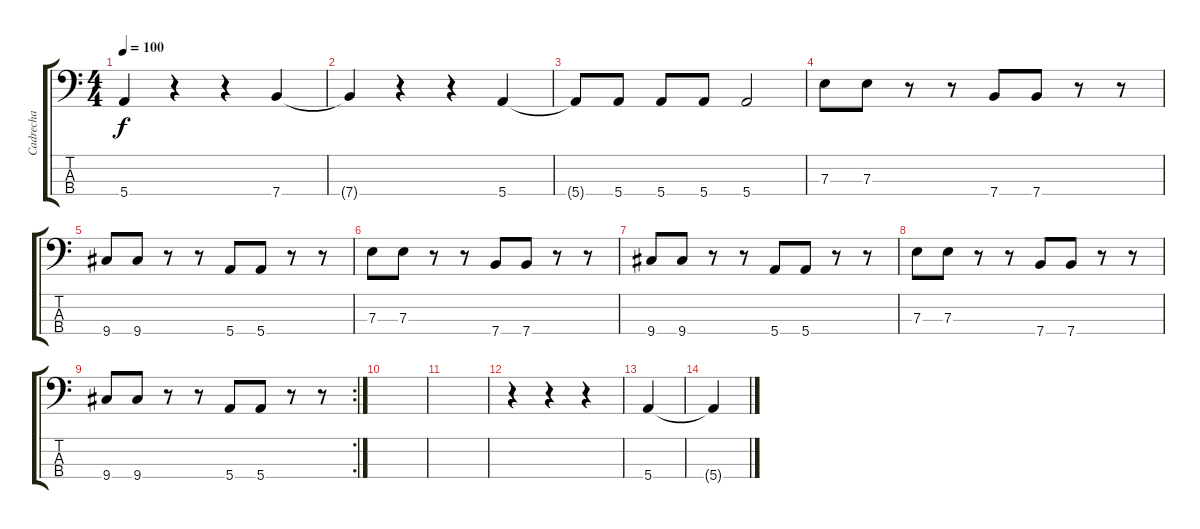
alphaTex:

\track ("Cadrecha" "Cadrecha") {instrument electricbassfinger}
\staff {score tabs}
\tuning (G2 D2 A1 E1) {hide}
\ts (4 4)
\tempo 100
\clef f4
\ks c
5.4{t}.4{dy f} r.4 r.4 7.4.4 |
7.4{t}.4 r.4 r.4 5.4.4 |
5.4{t}.8 5.4.8 5.4.8 5.4.8 5.4.2 |
7.3.8 7.3.8 r.8 r.8 7.4.8 7.4.8 r.8 r.8 |
9.4.8 9.4.8 r.8 r.8 5.4.8 5.4.8 r.8 r.8 |
7.3.8 7.3.8 r.8 r.8 7.4.8 7.4.8 r.8 r.8 |
9.4.8 9.4.8 r.8 r.8 5.4.8 5.4.8 r.8 r.8 |
7.3.8 7.3.8 r.8 r.8 7.4.8 7.4.8 r.8 r.8 |
\rc 2
9.4.8 9.4.8 r.8 r.8 5.4.8 5.4.8 r.8 r.8 |
|
|
r.4 r.4 r.4 |
5.4.4 |
5.4{t}.4
